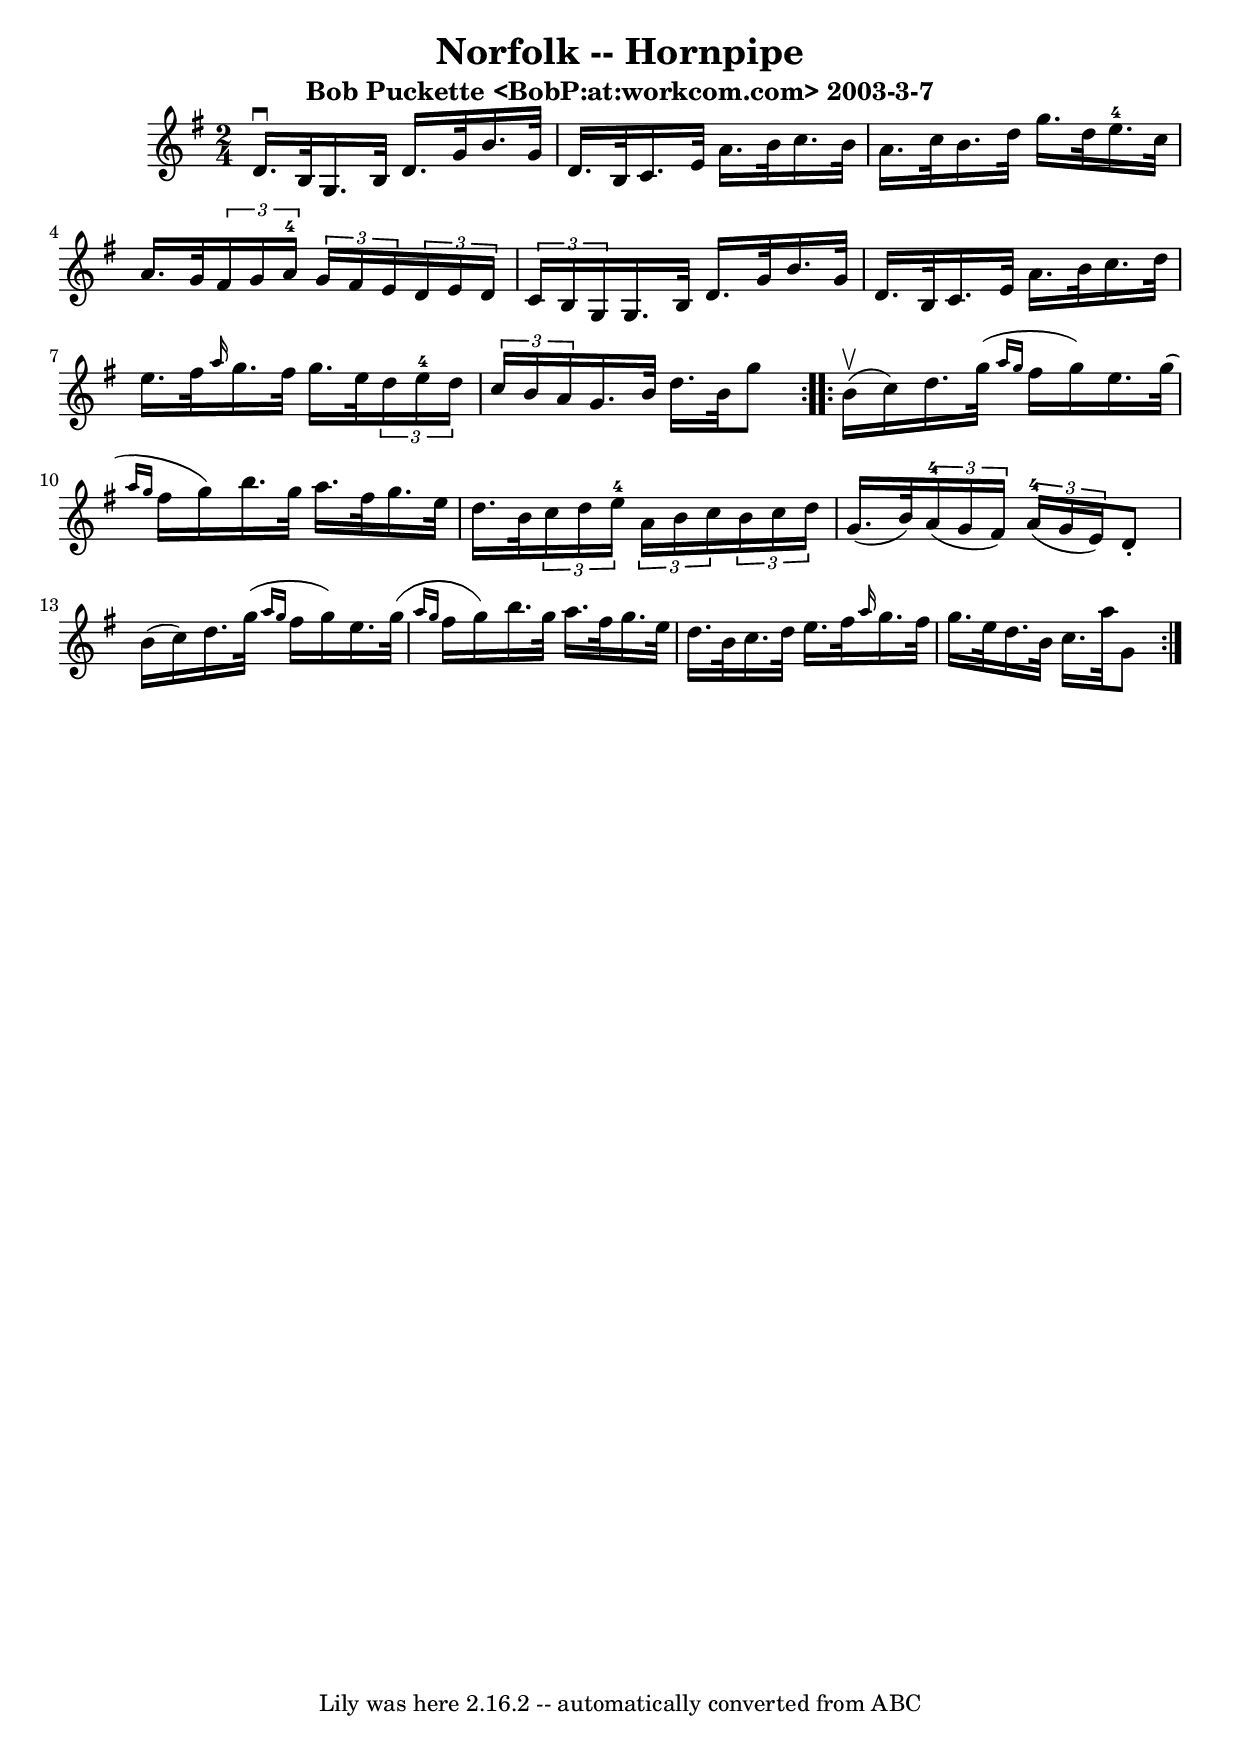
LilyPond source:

\version "2.7.40"
\include "Mammoth.ily"
\header {
	%% book = "Cole's 1000 Fiddle Tunes"
	crossRefNumber = "1"
	footnotes = ""
	subtitle = "Bob Puckette <BobP:at:workcom.com> 2003-3-7"
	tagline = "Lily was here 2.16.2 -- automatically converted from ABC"
	title = "Norfolk -- Hornpipe"
}
voicedefault =  {


\repeat volta 2 {
\time 2/4 \key g \major d'16.^\downbow b32  |
 g16. b32    
d'16. g'32 b'16. g'32 d'16. b32  |
 c'16. e'32    
a'16. b'32 c''16. b'32 a'16. c''32  |
 b'16. d''32    
g''16. d''32 e''16.-4 c''32 a'16. g'32  |
 
\times 2/3 { fis'16 g'16 a'16-4 }   \times 2/3 { g'16 fis'16    
e'16  }   \times 2/3 { d'16 e'16 d'16  }   \times 2/3 { c'16 b16   
 g16  } |
 g16. b32 d'16. g'32 b'16. g'32 d'16.    
b32  |
 c'16. e'32 a'16. b'32 c''16. d''32 e''16.    
fis''32  |
 \grace { a''16  } g''16. fis''32 g''16. e''32   
 \times 2/3 { d''16 e''16-4 d''16  }   \times 2/3 { c''16 b'16   
 a'16  } |
 g'16. b'32 d''16. b'32 g''8    }     
\repeat volta 2 { b'16 (^\upbow c''16) |
 d''16. g''32 (
\grace { a''16 g''16  } fis''16 g''16) e''16. g''32 (
\grace { a''16 g''16  } fis''16 g''16) |
 b''16. g''32 
 a''16. fis''32 g''16. e''32 d''16. b'32  |
 
\times 2/3 { c''16 d''16 e''16-4 }   \times 2/3 { a'16 b'16    
c''16  }   \times 2/3 { b'16 c''16 d''16  } g'16. (b'32) 
|
   \times 2/3 { a'16-4(g'16 fis'16) }   \times 2/3 {    
 a'16-4(g'16 e'16) } d'8 -. b'16 (c''16) |
     
d''16. g''32 (\grace { a''16 g''16  } fis''16 g''16) e''16. 
 g''32 (\grace { a''16 g''16  } fis''16 g''16) |
   
b''16. g''32 a''16. fis''32 g''16. e''32 d''16. b'32  
|
 c''16. d''32 e''16. fis''32  \grace { a''16  } g''16.  
 fis''32 g''16. e''32  |
 d''16. b'32 c''16. a''32    
g'8  }   
}

\score{
    <<

	\context Staff="default"
	{
	    \voicedefault 
	}

    >>
	\layout {
	}
	\midi {}
}
